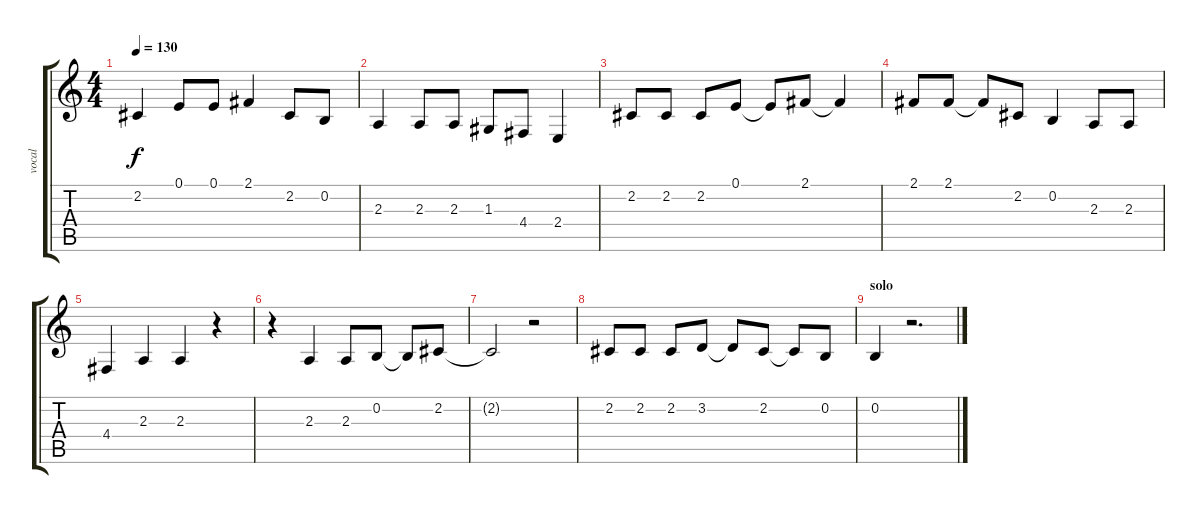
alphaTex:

\track ("vocal" "vocal") {instrument lead6voice}
\staff {score tabs}
\tuning (E4 B3 G3 D3 A2 E2) {hide}
\ts (4 4)
\tempo 130
\clef g2
\ks c
2.2.4{dy f} 0.1.8 0.1.8 2.1.4 2.2.8 0.2.8 |
2.3.4 2.3.8 2.3.8 1.3.8 4.4.8 2.4.4 |
2.2.8 2.2.8 2.2.8 0.1.8 0.1{t}.8 2.1.8 2.1{t}.4 |
2.1.8 2.1.8 2.1{t}.8 2.2.8 0.2.4 2.3.8 2.3.8 |
4.4.4 2.3.4 2.3.4 r.4 |
r.4 2.3.4 2.3.8 0.2.8 0.2{t}.8 2.2.8 |
2.2{t}.2 r.2 |
2.2.8 2.2.8 2.2.8 3.2.8 3.2{t}.8 2.2.8 2.2{t}.8 0.2.8 |
\section ("" "solo")
0.2.4 r.2{d}
